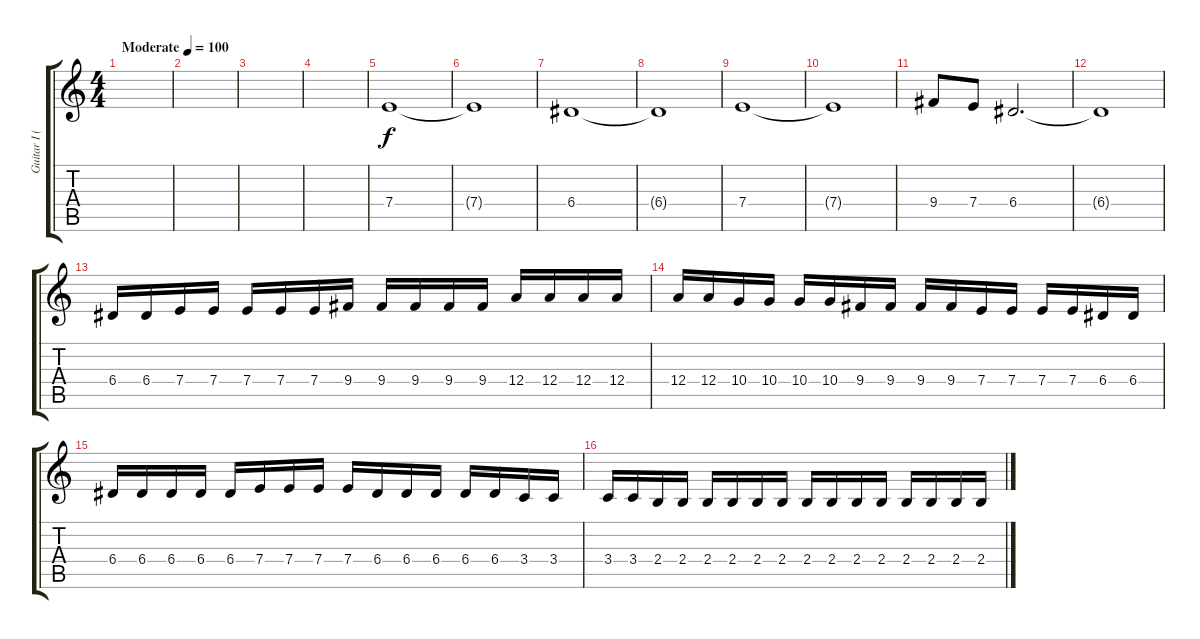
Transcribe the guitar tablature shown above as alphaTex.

\track ("Guitar I (Halász Ferenc)" "Guitar I (") {instrument distortionguitar}
\staff {score tabs}
\tuning (B3 Gb3 D3 A2 E2 B1) {hide}
\ts (4 4)
\tempo (100 "Moderate")
\clef g2
\ks c
|
|
|
|
7.4.1 |
7.4{t}.1 |
6.4.1 |
6.4{t}.1 |
7.4.1 |
7.4{t}.1 |
9.4.8 7.4.8 6.4.2{d} |
6.4{t}.1 |
6.4.16 6.4.16 7.4.16 7.4.16 7.4.16 7.4.16 7.4.16 9.4.16 9.4.16 9.4.16 9.4.16 9.4.16 12.4.16 12.4.16 12.4.16 12.4.16 |
12.4.16 12.4.16 10.4.16 10.4.16 10.4.16 10.4.16 9.4.16 9.4.16 9.4.16 9.4.16 7.4.16 7.4.16 7.4.16 7.4.16 6.4.16 6.4.16 |
6.4.16 6.4.16 6.4.16 6.4.16 6.4.16 7.4.16 7.4.16 7.4.16 7.4.16 6.4.16 6.4.16 6.4.16 6.4.16 6.4.16 3.4.16 3.4.16 |
3.4.16 3.4.16 2.4.16 2.4.16 2.4.16 2.4.16 2.4.16 2.4.16 2.4.16 2.4.16 2.4.16 2.4.16 2.4.16 2.4.16 2.4.16 2.4.16
